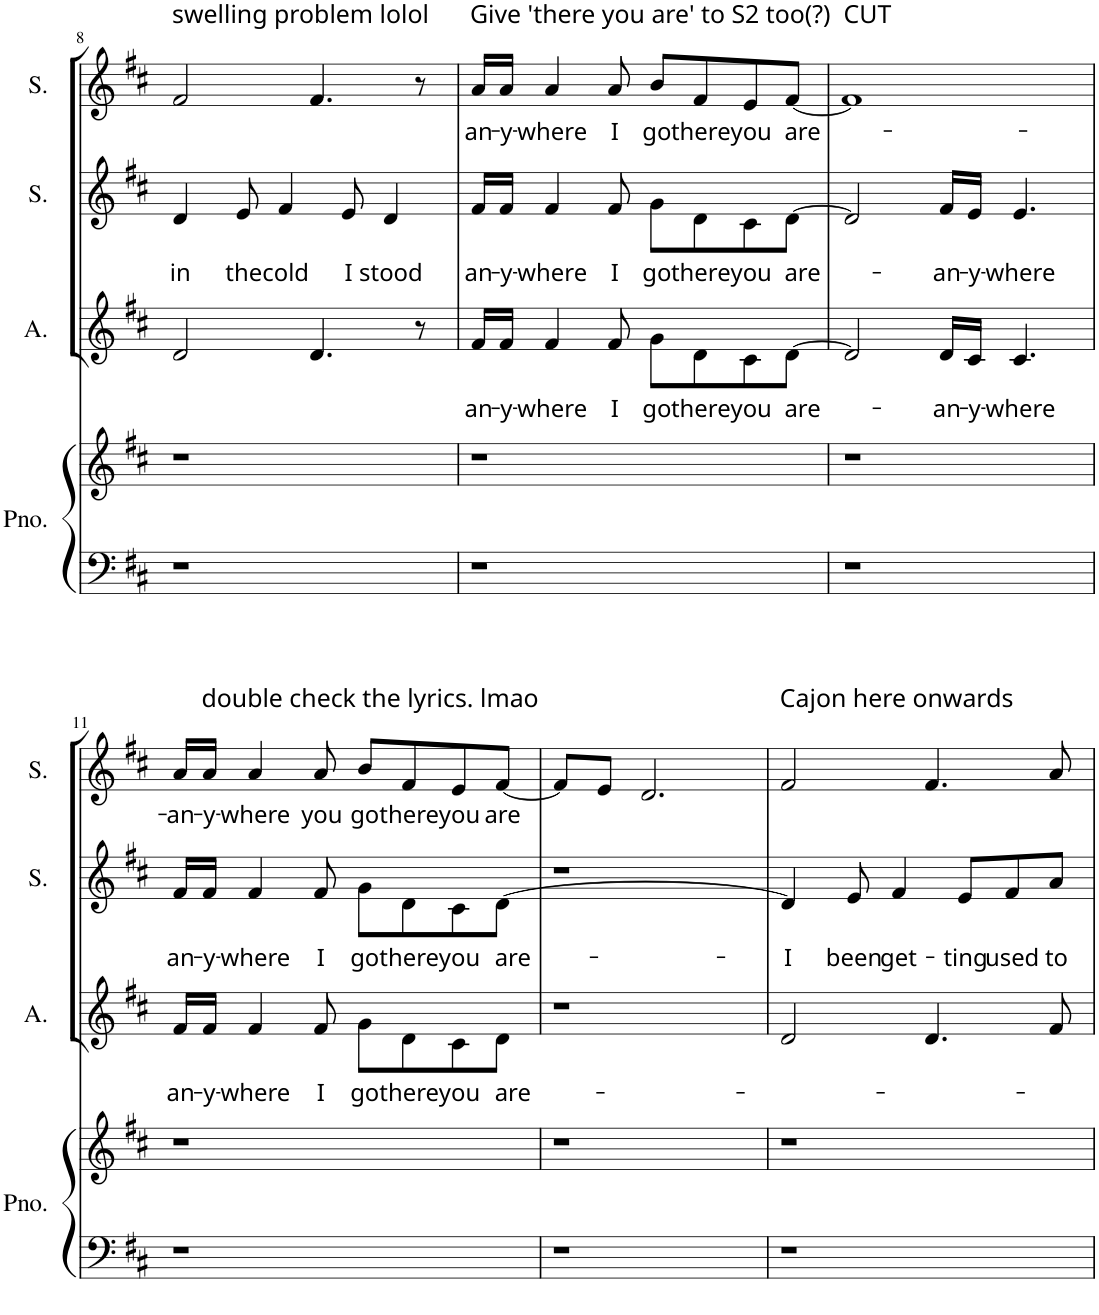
**kern	**kern	**kern	**text	**kern	**text	**kern	**text
*part4	*part4	*part3	*part3	*part2	*part2	*part1	*part1
*staff5	*staff4	*staff3	*staff3	*staff2	*staff2	*staff1	*staff1
*I"Piano	*	*I"ALTO	*	*I"SOPRANO 2	*	*I"SOPRANO 1	*
*I'Pno.	*	*I'A.	*	*I'S.	*	*I'S.	*
!!LO:PB:g=z
*clefF4	*clefG2	*clefG2	*	*clefG2	*	*clefG2	*
*k[f#c#]	*k[f#c#]	*k[f#c#]	*	*k[f#c#]	*	*k[f#c#]	*
*D:	*D:	*D:	*	*D:	*	*D:	*
*M4/4	*M4/4	*M4/4	*	*M4/4	*	*M4/4	*
=8	=8	=8	=8	=8	=8	=8	=8
!	!	!	!	!	!	!LO:TX:a:t=swelling problem lolol	!
!	!	!	!	!	!LO:LY:b	!	!
1r	1r	2d/	.	4d/	in	2f#/	.
!	!	!	!	!	!LO:LY:b	!	!
.	.	.	.	8e/	the	.	.
!	!	!	!	!	!LO:LY:b	!	!
.	.	.	.	4f#/	cold	.	.
.	.	4.d/	.	.	.	4.f#/	.
!	!	!	!	!	!LO:LY:b	!	!
.	.	.	.	8e/	I	.	.
!	!	!	!	!	!LO:LY:b	!	!
.	.	.	.	4d/	stood	.	.
.	.	8r	.	.	.	8r	.
=9	=9	=9	=9	=9	=9	=9	=9
!	!	!	!	!	!	!LO:TX:a:t=Give 'there you are' to S2 too(?)	!
!	!	!	!LO:LY:b	!	!LO:LY:b	!	!LO:LY:b
1r	1r	16f#/LL	an-	16f#/LL	an-	16a/LL	an-
!	!	!	!LO:LY:b	!	!LO:LY:b	!	!LO:LY:b
.	.	16f#/JJ	-y-	16f#/JJ	-y-	16a/JJ	-y-
!	!	!	!LO:LY:b	!	!LO:LY:b	!	!LO:LY:b
.	.	4f#/	-where	4f#/	-where	4a/	-where
!	!	!	!LO:LY:b	!	!LO:LY:b	!	!LO:LY:b
.	.	8f#/	I	8f#/	I	8a/	I
!	!	!	!LO:LY:b	!	!LO:LY:b	!	!LO:LY:b
.	.	8g\L	go	8g\L	go	8b/L	go
!	!	!	!LO:LY:b	!	!LO:LY:b	!	!LO:LY:b
.	.	8d\	there	8d\	there	8f#/	there
!	!	!	!LO:LY:b	!	!LO:LY:b	!	!LO:LY:b
.	.	8c#\	you	8c#\	you	8e/	you
!	!	!	!LO:LY:b	!	!LO:LY:b	!	!LO:LY:b
.	.	[8d\J	are-	[8d\J	are-	[8f#/J	are-
=10	=10	=10	=10	=10	=10	=10	=10
!	!	!	!	!	!	!LO:TX:a:t=CUT	!
1r	1r	2d/]	.	2d/]	.	1f#]	.
!	!	!	!LO:LY:b	!	!LO:LY:b	!	!
.	.	16d/LL	an-	16f#/LL	-an-	.	.
!	!	!	!LO:LY:b	!	!LO:LY:b	!	!
.	.	16c#/JJ	-y-	16e/JJ	-y-	.	.
!	!	!	!LO:LY:b	!	!LO:LY:b	!	!
.	.	4.c#/	-where	4.e/	-where	.	.
!!LO:LB:g=z
=11	=11	=11	=11	=11	=11	=11	=11
!	!	!	!LO:LY:b	!	!LO:LY:b	!	!LO:LY:b
1r	1r	16f#/LL	an-	16f#/LL	an-	16a/LL	-an-
!	!	!	!	!	!	!LO:TX:a:t=double check the lyrics. lmao	!
!	!	!	!LO:LY:b	!	!LO:LY:b	!	!LO:LY:b
.	.	16f#/JJ	-y-	16f#/JJ	-y-	16a/JJ	-y-
!	!	!	!LO:LY:b	!	!LO:LY:b	!	!LO:LY:b
.	.	4f#/	-where	4f#/	-where	4a/	-where
!	!	!	!LO:LY:b	!	!LO:LY:b	!	!LO:LY:b
.	.	8f#/	I	8f#/	I	8a/	you
!	!	!	!LO:LY:b	!	!LO:LY:b	!	!LO:LY:b
.	.	8g\L	go	8g\L	go	8b/L	go
!	!	!	!LO:LY:b	!	!LO:LY:b	!	!LO:LY:b
.	.	8d\	there	8d\	there	8f#/	there
!	!	!	!LO:LY:b	!	!LO:LY:b	!	!LO:LY:b
.	.	8c#\	you	8c#\	you	8e/	you
!	!	!	!LO:LY:b	!	!LO:LY:b	!	!LO:LY:b
.	.	8d\J	are-	[8d\J	are-	[8f#/J	are
=12	=12	=12	=12	=12	=12	=12	=12
1r	1r	1r	.	1r	.	8f#/L]	.
.	.	.	.	.	.	8e/J	.
.	.	.	.	.	.	2.d/	.
=13	=13	=13	=13	=13	=13	=13	=13
!	!	!	!	!	!	!LO:TX:a:t=Cajon here onwards	!
!	!	!	!	!	!LO:LY:b	!	!
1r	1r	2d/	.	4d/]	-I	2f#/	.
!	!	!	!	!	!LO:LY:b	!	!
.	.	.	.	8e/	been	.	.
!	!	!	!	!	!LO:LY:b	!	!
.	.	.	.	4f#/	get-	.	.
.	.	4.d/	.	.	.	4.f#/	.
!	!	!	!	!	!LO:LY:b	!	!
.	.	.	.	8e/L	-ting	.	.
!	!	!	!	!	!LO:LY:b	!	!
.	.	.	.	8f#/	used	.	.
!	!	!	!	!	!LO:LY:b	!	!
.	.	8f#/	.	8a/J	to	8a/	.
=	=	=	=	=	=	=	=
*-	*-	*-	*-	*-	*-	*-	*-
